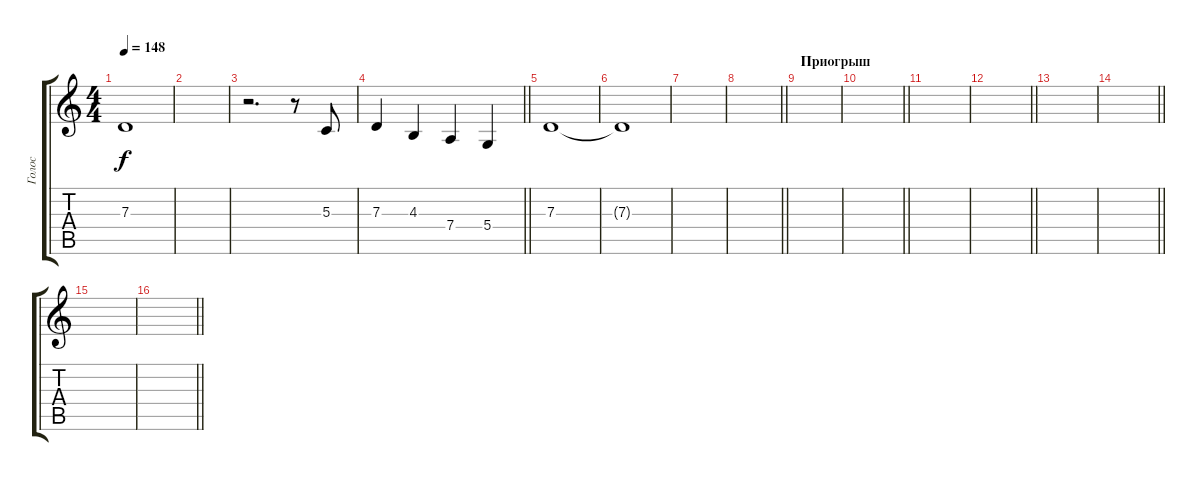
\track ("Голос" "Голос") {instrument tenorsax}
\staff {score tabs}
\tuning (E4 B3 G3 D3 A2 E2) {hide}
\ts (4 4)
\tempo 148
\clef g2
\ks c
7.3.1{dy f} |
|
r.2{d} r.8 5.3.8 |
\barLineRight lightlight
7.3.4 4.3.4 7.4.4 5.4.4 |
7.3.1 |
7.3{t}.1 |
|
\barLineRight lightlight
|
\section ("" "Приогрыш")
|
\barLineRight lightlight
|
|
\barLineRight lightlight
|
|
\barLineRight lightlight
|
|
\barLineRight lightlight
